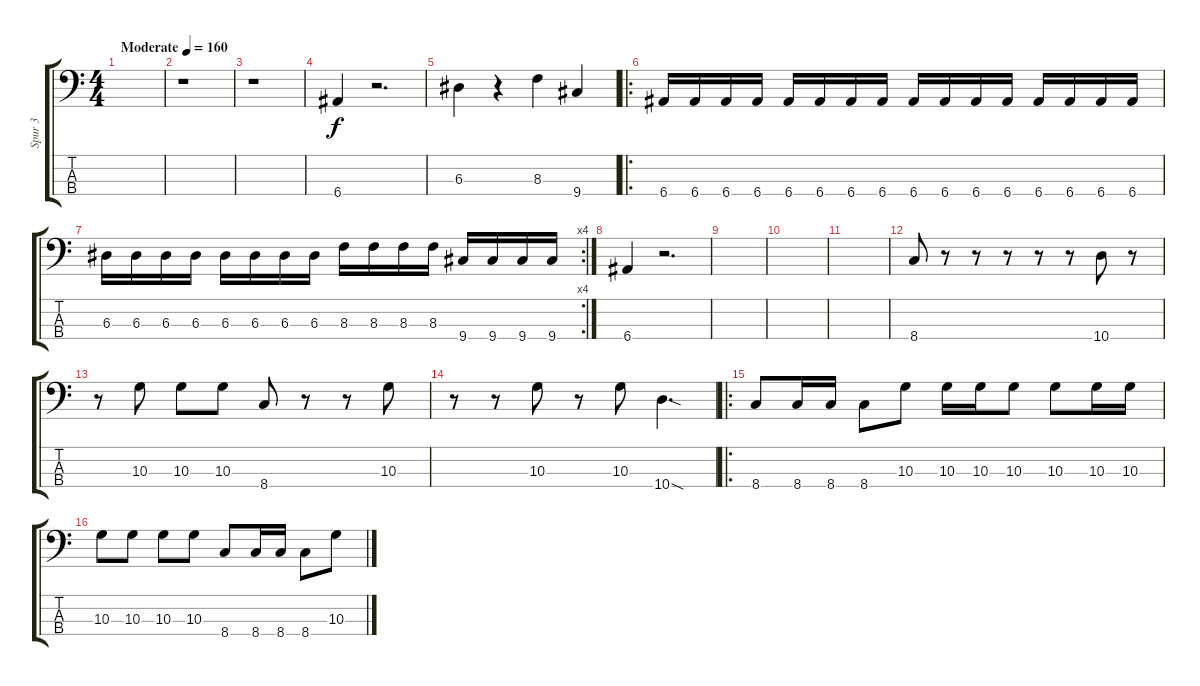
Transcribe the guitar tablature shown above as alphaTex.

\track ("Spur 3" "Spur 3") {instrument electricbasspick}
\staff {score tabs}
\tuning (G2 D2 A1 E1) {hide}
\ts (4 4)
\tempo (160 "Moderate")
\clef f4
\ks c
|
r.1 |
r.1 |
6.4.4 r.2{d} |
6.3.4 r.4 8.3.4 9.4.4 |
\ro
6.4.16 6.4.16 6.4.16 6.4.16 6.4.16 6.4.16 6.4.16 6.4.16 6.4.16 6.4.16 6.4.16 6.4.16 6.4.16 6.4.16 6.4.16 6.4.16 |
\rc 4
6.3.16 6.3.16 6.3.16 6.3.16 6.3.16 6.3.16 6.3.16 6.3.16 8.3.16 8.3.16 8.3.16 8.3.16 9.4.16 9.4.16 9.4.16 9.4.16 |
6.4.4 r.2{d} |
|
|
|
8.4.8 r.8 r.8 r.8 r.8 r.8 10.4.8 r.8 |
r.8 10.3.8 10.3.8 10.3.8 8.4.8 r.8 r.8 10.3.8 |
r.8 r.8 10.3.8 r.8 10.3.8 10.4{sod}.4{d} |
\ro
8.4.8 8.4.16 8.4.16 8.4.8 10.3.8 10.3.16 10.3.16 10.3.8 10.3.8 10.3.16 10.3.16 |
10.3.8 10.3.8 10.3.8 10.3.8 8.4.8 8.4.16 8.4.16 8.4.8 10.3.8
